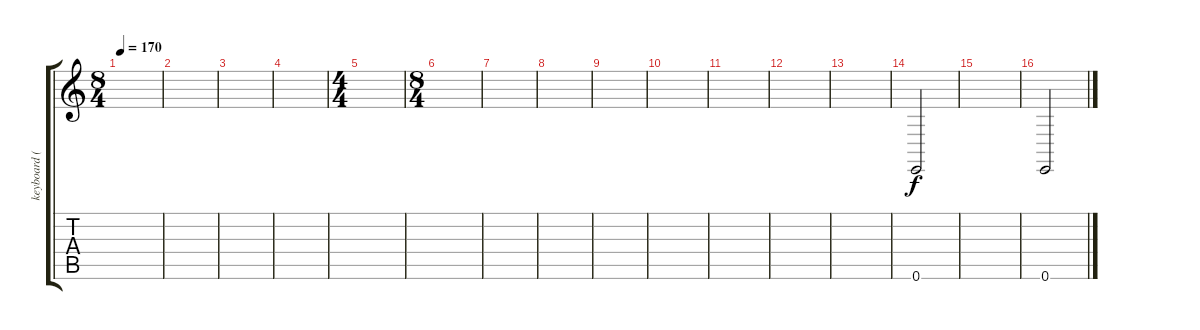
\track ("keyboard (aj)" "keyboard (") {instrument reversecymbal}
\staff {score tabs}
\tuning (E4 B3 G3 D3 A2 E2) {hide}
\ts (8 4)
\tempo 170
\clef g2
\ks c
|
|
|
|
\ts (4 4)
|
\ts (8 4)
|
|
|
|
|
|
|
|
0.6.2 |
|
0.6.2
